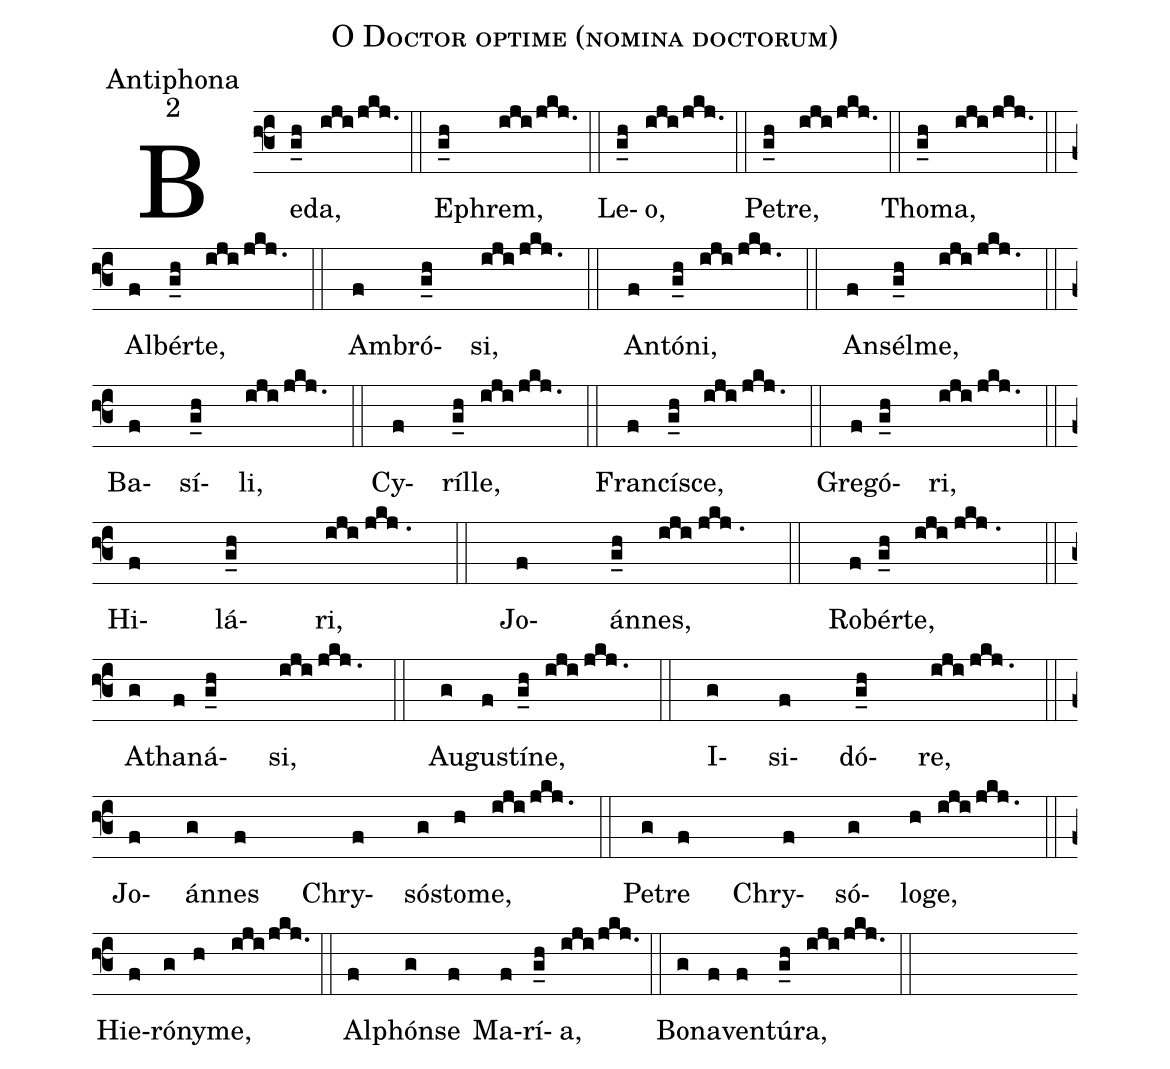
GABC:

name:O Doctor optime (nomina doctorum);
office-part:Antiphona;
mode:2;
%%
(f3)Be(g_h)da, (iji/jkj.) (::)
E(g_h)phrem, (iji/jkj.) (::)
Le(g_h)o, (iji/jkj.) (::)
Pe(g_h)tre, (iji/jkj.) (::)
Tho(g_h)ma, (iji/jkj.) (::) (z)
Al(f)bér(g_h)te, (iji/jkj.) (::)
Am(f)bró(g_h)si, (iji/jkj.) (::)
An(f)tó(g_h)ni, (iji/jkj.) (::)
An(f)sél(g_h)me, (iji/jkj.) (::) (z)
Ba(f)sí(g_h)li, (iji/jkj.) (::)
Cy(f)ríl(g_h)le, (iji/jkj.) (::)
Fran(f)cís(g_h)ce, (iji/jkj.) (::)
Gre(f)gó(g_h)ri, (iji/jkj.) (::) (z)
Hi(f)lá(g_h)ri, (iji/jkj.) (::)
Jo(f)án(g_h)nes, (iji/jkj.) (::)
Ro(f)bér(g_h)te, (iji/jkj.) (::) (z)
A(g)tha(f)ná(g_h)si, (iji/jkj.) (::)
Au(g)gus(f)tí(g_h)ne, (iji/jkj.) (::)
I(g)si(f)dó(g_h)re, (iji/jkj.) (::) (z)
Jo(f)án(g)nes(f) Chry(f)só(g)sto(h)me, (iji/jkj.) (::)
Pe(g)tre(f) Chry(f)só(g)lo(h)ge, (iji/jkj.) (::) (z)
Hie(f)ró(g)ny(h)me, (iji/jkj.) (::)
Al(f)phón(g)se(f) Ma(f)rí(g_h)a, (iji/jkj.) (::) Bo(g)na(f)ven(f)tú(g_h)ra, (iji/jkj.) (::)
